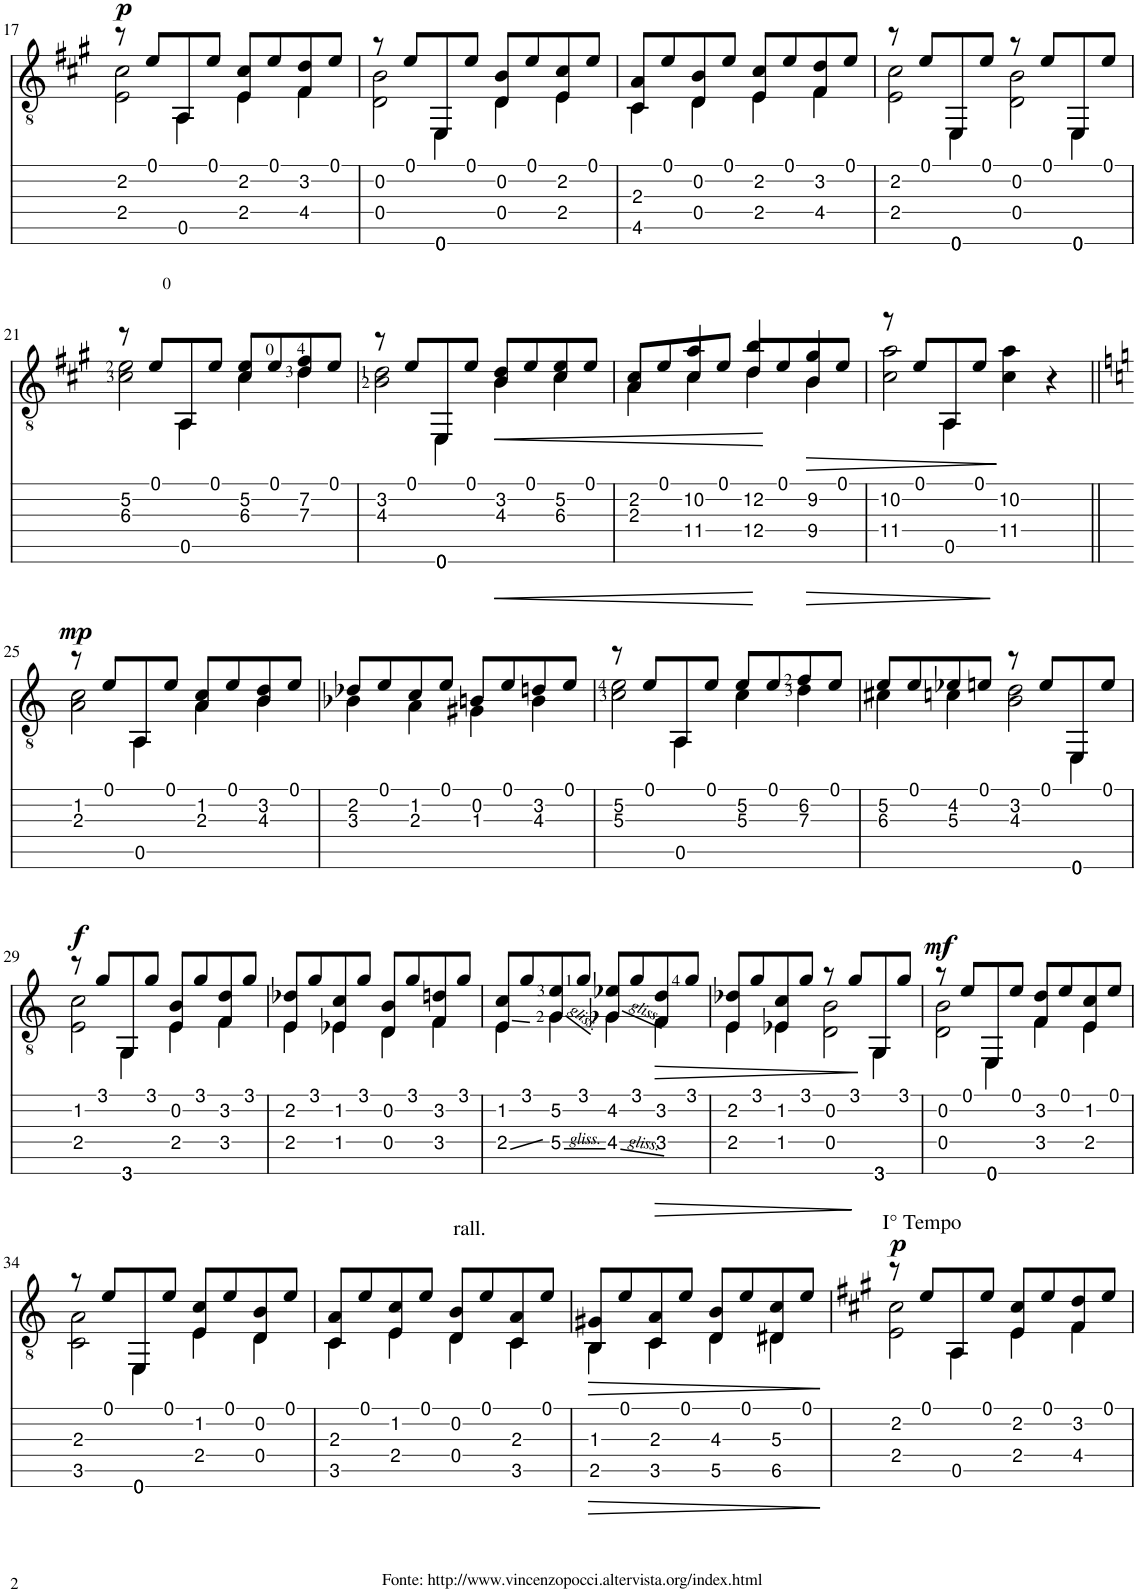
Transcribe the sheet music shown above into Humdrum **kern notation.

**kern	**kern	**dynam
*part1	*part1	*part1
*staff2	*staff1	*staff1/2
*I"Guitar	*	*
*I'Guit.	*	*
!!LO:PB:g=z
*	*clefGv2	*
*k[f#c#g#]	*k[f#c#g#]	*
*M4/4	*M4/4	*
=17	=17	=17
*^	*^	*
*	*^	*	*^	*
!	!	!	!	!	!	!LO:DY:a
8r	4ryy	2E 2c#	8r	4ryy	2E\ 2c#\	p
8e	.	.	8e/L	.	.	.
8AAL	4AA	.	8AA/	4AA\	.	.
8eJ	.	.	8e/J	.	.	.
8E\ 8c#\L	4E	2ryy	8E/ 8c#/L	4E\	2ryy	.
8eJ	.	.	8e/	.	.	.
8F#\ 8d\L	4F#	.	8F#/ 8d/	4F#\	.	.
8eJ	.	.	8e/J	.	.	.
=18	=18	=18	=18	=18	=18	=18
8r	4ryy	2D 2B	8r	4ryy	2D\ 2B\	.
8e	.	.	8e/L	.	.	.
8EEL	4EE	.	8EE/	4EE\	.	.
8eJ	.	.	8e/J	.	.	.
8D\ 8B\L	4D	2ryy	8D/ 8B/L	4D\	2ryy	.
8eJ	.	.	8e/	.	.	.
8E\ 8c#\L	4E	.	8E/ 8c#/	4E\	.	.
8eJ	.	.	8e/J	.	.	.
*	*v	*v	*	*	*	*
*	*	*	*v	*v	*
=19	=19	=19	=19	=19
8C#\ 8A\L	4C#	8C#/ 8A/L	4C#\	.
8eJ	.	8e/	.	.
8D\ 8B\L	4D	8D/ 8B/	4D\	.
8eJ	.	8e/J	.	.
8E\ 8c#\L	4E	8E/ 8c#/L	4E\	.
8eJ	.	8e/	.	.
8F#\ 8d\L	4F#	8F#/ 8d/	4F#\	.
8eJ	.	8e/J	.	.
=20	=20	=20	=20	=20
*	*^	*	*^	*
8r	4ryy	2E 2c#	8r	4ryy	2E\ 2c#\	.
8e	.	.	8e/L	.	.	.
8EEL	4EE	.	8EE/	4EE\	.	.
8eJ	.	.	8e/J	.	.	.
8r	4ryy	2D 2B	8r	4ryy	2D\ 2B\	.
8e	.	.	8e/L	.	.	.
8EEL	4EE	.	8EE/	4EE\	.	.
8eJ	.	.	8e/J	.	.	.
!!LO:LB:g=z	!!	!!
=21	=21	=21	=21	=21	=21	=21
8r	4ryy	2c# 2e	8r	4ryy	2c#\ 2e\	.
8e	.	.	8e/L	.	.	.
8AAL	4AA	.	8AA/	4AA\	.	.
8eJ	.	.	8e/J	.	.	.
8c#\ 8e\L	4c#	2ryy	8c#/ 8e/L	4c#\	2ryy	.
8eJ	.	.	8e/	.	.	.
8d\ 8f#\L	4d	.	8d/ 8f#/	4d\	.	.
8eJ	.	.	8e/J	.	.	.
=22	=22	=22	=22	=22	=22	=22
8r	4ryy	2B 2d	8r	4ryy	2B\ 2d\	.
8e	.	.	8e/L	.	.	.
8EEL	4EE	.	8EE/	4EE\	.	.
8eJ	.	.	8e/J	.	.	.
!	!	!	!	!	!	!LO:HP:b
8B\ 8d\L	4B	2ryy	8B/ 8d/L	4B\	2ryy	<
8eJ	.	.	8e/	.	.	.
8c#\ 8e\L	4c#	.	8c#/ 8e/	4c#\	.	.
8eJ	.	.	8e/J	.	.	.
*v	*v	*v	*	*	*	*
*	*v	*v	*v	*
.	.	[
=23	=23	=23
*^	*^	*
*	*^	*	*^	*
4c#	8AL	4A	4c#/	8A/L	4A\	.
.	8eJ	.	.	8e/	.	.
4a	8c#L	4c#	4a/	8c#/	4c#\	.
.	8eJ	.	.	8e/J	.	.
4b	8dL	4d	4b/	8d/L	4d\	.
.	8eJ	.	.	8e/	.	.
!	!	!	!	!	!	!LO:HP:b
4g#	8BL	4B	4g#/	8B/	4B\	>
.	8eJ	.	.	8e/J	.	.
*v	*v	*v	*	*	*	*
*	*v	*v	*v	*
.	.	]
=24	=24	=24
*^	*^	*
*	*^	*	*^	*
8r	4ryy	2c# 2a	8r	4ryy	2c#\ 2a\	.
8e	.	.	8e/L	.	.	.
8AAL	4AA	.	8AA/	4AA\	.	.
8eJ	.	.	8e/J	.	.	.
4c# 4a	2ryy	2ryy	4c#\ 4a\	2ryy	2ryy	.
4r	.	.	4r	.	.	.
!!LO:LB:g=z	!!	!!
=25||	=25||	=25||	=25||	=25||	=25||	=25||
*k[]	*	*	*k[]	*	*	*
!	!	!	!	!	!	!LO:DY:a
8r	4ryy	2A 2c	8r	4ryy	2A\ 2c\	mp
8e	.	.	8e/L	.	.	.
8AAL	4AA	.	8AA/	4AA\	.	.
8eJ	.	.	8e/J	.	.	.
8A\ 8c\L	4A	2ryy	8A/ 8c/L	4A\	2ryy	.
8eJ	.	.	8e/	.	.	.
8B\ 8d\L	4B	.	8B/ 8d/	4B\	.	.
8eJ	.	.	8e/J	.	.	.
*	*v	*v	*	*	*	*
*	*	*	*v	*v	*
=26	=26	=26	=26	=26
8d-L	4B-	8d-X/L	4B-X\	.
8eJ	.	8e/	.	.
8cL	4A	8c/	4A\	.
8eJ	.	8e/J	.	.
8BL	4G#	8Bn/L	4G#X\	.
8eJ	.	8e/	.	.
8dL	4B	8dn/	4B\	.
8eJ	.	8e/J	.	.
=27	=27	=27	=27	=27
*	*^	*	*^	*
8r	4ryy	2c 2e	8r	4ryy	2c\ 2e\	.
8e	.	.	8e/L	.	.	.
8AAL	4AA	.	8AA/	4AA\	.	.
8eJ	.	.	8e/J	.	.	.
8eL	4c	2ryy	8e/L	4c\	2ryy	.
8eJ	.	.	8e/	.	.	.
8fL	4d	.	8f/	4d\	.	.
8eJ	.	.	8e/J	.	.	.
=28	=28	=28	=28	=28	=28	=28
8eL	4c#	2ryy	8e/L	4c#X\	2ryy	.
8eJ	.	.	8e/	.	.	.
8e-L	4c	.	8e-X/	4cn\	.	.
8eJ	.	.	8en/J	.	.	.
8r	4ryy	2B 2d	8r	4ryy	2B\ 2d\	.
8e	.	.	8e/L	.	.	.
8EEL	4EE	.	8EE/	4EE\	.	.
8eJ	.	.	8e/J	.	.	.
!!LO:LB:g=z	!!	!!
=29	=29	=29	=29	=29	=29	=29
!	!	!	!	!	!	!LO:DY:a
8r	4ryy	2E 2c	8r	4ryy	2E\ 2c\	f
8g	.	.	8g/L	.	.	.
8GGL	4GG	.	8GG/	4GG\	.	.
8gJ	.	.	8g/J	.	.	.
8E\ 8B\L	4E	2ryy	8E/ 8B/L	4E\	2ryy	.
8gJ	.	.	8g/	.	.	.
8F\ 8d\L	4F	.	8F/ 8d/	4F\	.	.
8gJ	.	.	8g/J	.	.	.
*	*v	*v	*	*	*	*
*	*	*	*v	*v	*
=30	=30	=30	=30	=30
8E\ 8d-\L	4E	8E/ 8d-X/L	4E\	.
8gJ	.	8g/	.	.
8E-\ 8c\L	4E-	8E-X/ 8c/	4E-\	.
8gJ	.	8g/J	.	.
8D\ 8B\L	4D	8D/ 8B/L	4D\	.
8gJ	.	8g/	.	.
8F\ 8d\L	4F	8F/ 8dn/	4F\	.
8gJ	.	8g/J	.	.
=31	=31	=31	=31	=31
8E\ 8c\L	4E	8E/ 8c/L	4E\	.
8gJ	.	8g/	.	.
8G\ 8e\L	4G	8G/ 8e/	4G\	.
8gJ	.	8g/J	.	.
8G-\ 8e-\L	4G-	8G-X/ 8e-X/L	4G-\	.
8gJ	.	8g/	.	.
!	!	!	!	!LO:HP:b
8F\ 8d\L	4F	8F/ 8d/	4F\	>
8gJ	.	8g/J	.	.
*v	*v	*	*	*
*	*v	*v	*
.	.	]
=32	=32	=32
*^	*^	*
*	*^	*	*^	*
8E\ 8d-\L	4E	2ryy	8E/ 8d-X/L	4E\	2ryy	.
8gJ	.	.	8g/	.	.	.
8E-\ 8c\L	4E-	.	8E-X/ 8c/	4E-\	.	.
8gJ	.	.	8g/J	.	.	.
8r	4ryy	2D 2B	8r	4ryy	2D\ 2B\	.
8g	.	.	8g/L	.	.	.
8GGL	4GG	.	8GG/	4GG\	.	.
8gJ	.	.	8g/J	.	.	.
=33	=33	=33	=33	=33	=33	=33
!	!	!	!	!	!	!LO:DY:a
8r	4ryy	2D 2B	8r	4ryy	2D\ 2B\	mf
8e	.	.	8e/L	.	.	.
8EEL	4EE	.	8EE/	4EE\	.	.
8eJ	.	.	8e/J	.	.	.
8F\ 8d\L	4F	2ryy	8F/ 8d/L	4F\	2ryy	.
8eJ	.	.	8e/	.	.	.
8E\ 8c\L	4E	.	8E/ 8c/	4E\	.	.
8eJ	.	.	8e/J	.	.	.
!!LO:LB:g=z	!!	!!
=34	=34	=34	=34	=34	=34	=34
8r	4ryy	2C 2A	8r	4ryy	2C\ 2A\	.
8e	.	.	8e/L	.	.	.
8EEL	4EE	.	8EE/	4EE\	.	.
8eJ	.	.	8e/J	.	.	.
8E\ 8c\L	4E	2ryy	8E/ 8c/L	4E\	2ryy	.
8eJ	.	.	8e/	.	.	.
8D\ 8B\L	4D	.	8D/ 8B/	4D\	.	.
8eJ	.	.	8e/J	.	.	.
*	*v	*v	*	*	*	*
*	*	*	*v	*v	*
=35	=35	=35	=35	=35
8C\ 8A\L	4C	8C/ 8A/L	4C\	.
8eJ	.	8e/	.	.
8E\ 8c\L	4E	8E/ 8c/	4E\	.
8eJ	.	8e/J	.	.
!	!	!LO:TX:a:t=rall.	!	!
8D\ 8B\L	4D	8D/ 8B/L	4D\	.
8eJ	.	8e/	.	.
8C\ 8A\L	4C	8C/ 8A/	4C\	.
8eJ	.	8e/J	.	.
=36	=36	=36	=36	=36
!	!	!	!	!LO:HP:b
8BB\ 8G#\L	4BB	8BB/ 8G#X/L	4BB\	>
8eJ	.	8e/	.	.
8C\ 8A\L	4C	8C/ 8A/	4C\	.
8eJ	.	8e/J	.	.
8D\ 8B\L	4D	8D/ 8B/L	4D\	.
8eJ	.	8e/	.	.
8D#\ 8c\L	4D#	8D#X/ 8c/	4D#\	.
8eJ	.	8e/J	.	.
*v	*v	*	*	*
*	*v	*v	*
.	.	]
=37	=37	=37
*k[f#c#g#]	*k[f#c#g#]	*
*^	*^	*
*	*^	*	*^	*
!	!	!	!LO:TX:a:t=I° Tempo	!	!	!
!	!	!	!	!	!	!LO:DY:a
8r	4ryy	2E 2c#	8r	4ryy	2E\ 2c#\	p
8e	.	.	8e/L	.	.	.
8AAL	4AA	.	8AA/	4AA\	.	.
8eJ	.	.	8e/J	.	.	.
8E\ 8c#\L	4E	2ryy	8E/ 8c#/L	4E\	2ryy	.
8eJ	.	.	8e/	.	.	.
8F#\ 8d\L	4F#	.	8F#/ 8d/	4F#\	.	.
8eJ	.	.	8e/J	.	.	.
*v	*v	*v	*	*	*	*
*	*v	*v	*v	*
=	=	=
*-	*-	*-
